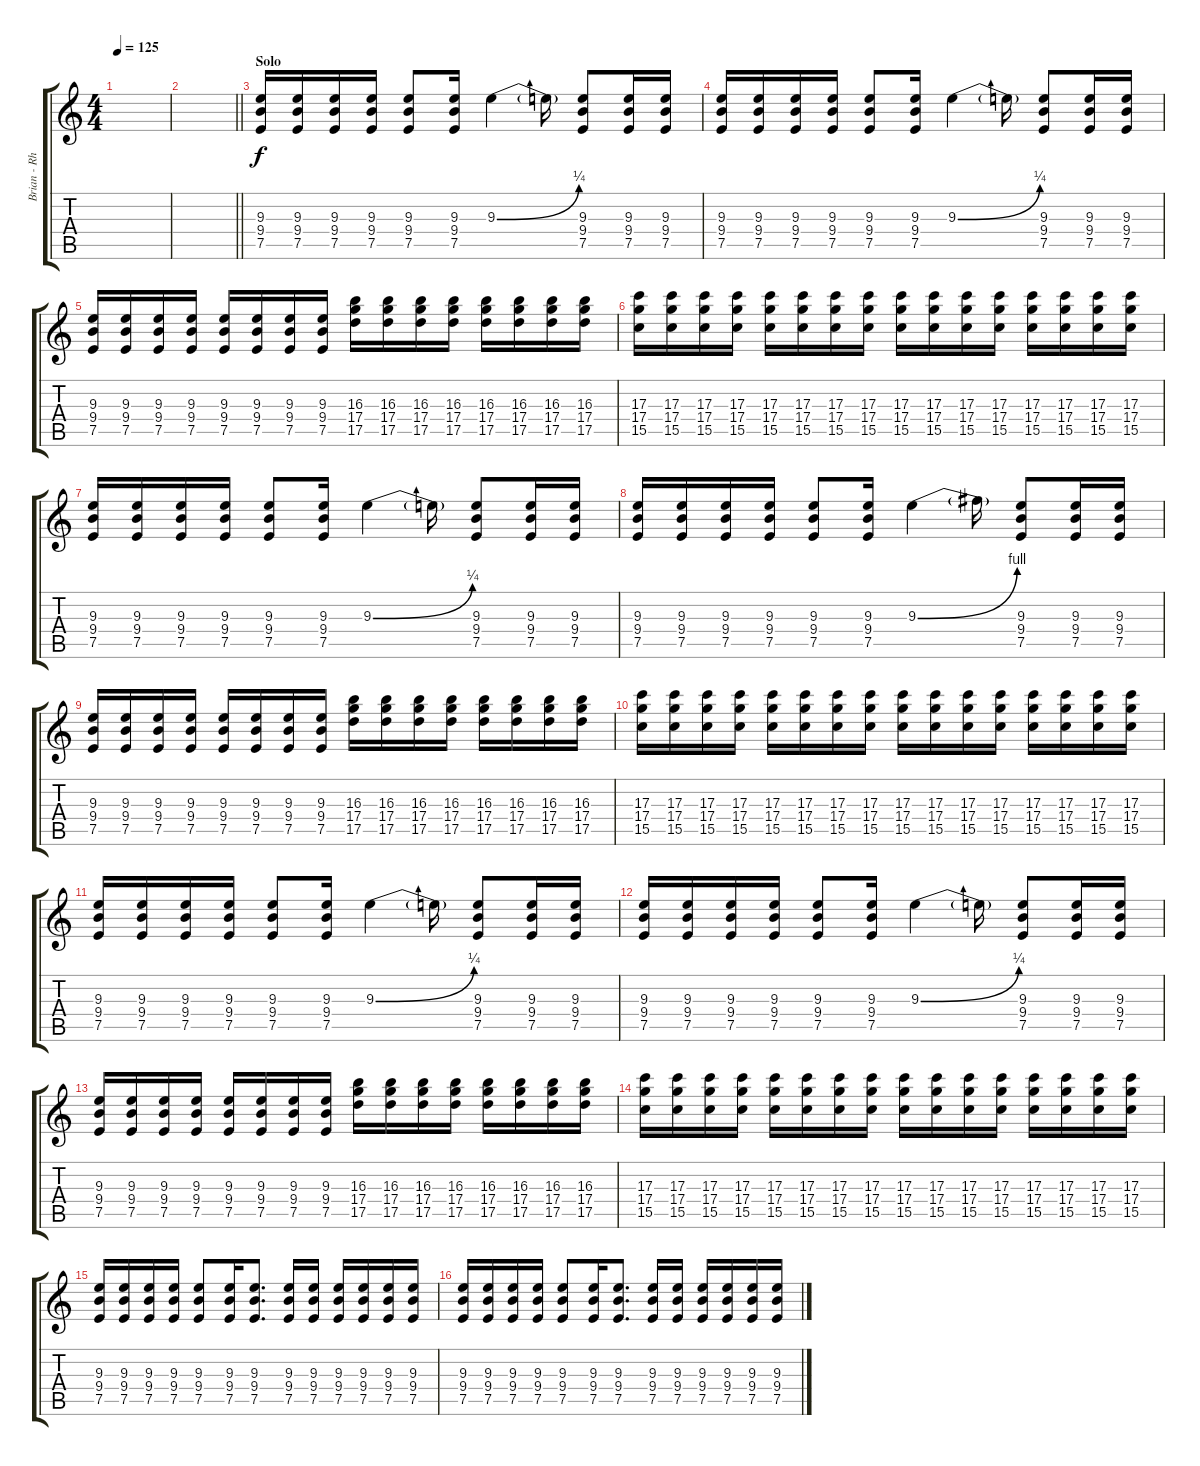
\track ("Brian - Rhythm Guitar II" "Brian - Rh") {instrument electricguitarjazz}
\staff {score tabs}
\tuning (E4 B3 G3 D3 A2 E2) {hide}
\ts (4 4)
\tempo 125
\clef g2
\ks c
|
\barLineRight lightlight
|
\section ("" "Solo")
(9.3 9.4 7.5).16 (9.3 9.4 7.5).16 (9.3 9.4 7.5).16 (9.3 9.4 7.5).16 (9.3 9.4 7.5).8 (9.3 9.4 7.5).16 9.3{be (bend 0 0 60 1)}.4 9.3{t}.16 (9.3 9.4 7.5).8 (9.3 9.4 7.5).16 (9.3 9.4 7.5).16 |
(9.3 9.4 7.5).16 (9.3 9.4 7.5).16 (9.3 9.4 7.5).16 (9.3 9.4 7.5).16 (9.3 9.4 7.5).8 (9.3 9.4 7.5).16 9.3{be (bend 0 0 60 1)}.4 9.3{t}.16 (9.3 9.4 7.5).8 (9.3 9.4 7.5).16 (9.3 9.4 7.5).16 |
(9.3 9.4 7.5).16 (9.3 9.4 7.5).16 (9.3 9.4 7.5).16 (9.3 9.4 7.5).16 (9.3 9.4 7.5).16 (9.3 9.4 7.5).16 (9.3 9.4 7.5).16 (9.3 9.4 7.5).16 (16.3 17.4 17.5).16 (16.3 17.4 17.5).16 (16.3 17.4 17.5).16 (16.3 17.4 17.5).16 (16.3 17.4 17.5).16 (16.3 17.4 17.5).16 (16.3 17.4 17.5).16 (16.3 17.4 17.5).16 |
(17.3 17.4 15.5).16 (17.3 17.4 15.5).16 (17.3 17.4 15.5).16 (17.3 17.4 15.5).16 (17.3 17.4 15.5).16 (17.3 17.4 15.5).16 (17.3 17.4 15.5).16 (17.3 17.4 15.5).16 (17.3 17.4 15.5).16 (17.3 17.4 15.5).16 (17.3 17.4 15.5).16 (17.3 17.4 15.5).16 (17.3 17.4 15.5).16 (17.3 17.4 15.5).16 (17.3 17.4 15.5).16 (17.3 17.4 15.5).16 |
(9.3 9.4 7.5).16 (9.3 9.4 7.5).16 (9.3 9.4 7.5).16 (9.3 9.4 7.5).16 (9.3 9.4 7.5).8 (9.3 9.4 7.5).16 9.3{be (bend 0 0 60 1)}.4 9.3{t}.16 (9.3 9.4 7.5).8 (9.3 9.4 7.5).16 (9.3 9.4 7.5).16 |
(9.3 9.4 7.5).16 (9.3 9.4 7.5).16 (9.3 9.4 7.5).16 (9.3 9.4 7.5).16 (9.3 9.4 7.5).8 (9.3 9.4 7.5).16 9.3{be (bend 0 0 60 4)}.4 9.3{t}.16 (9.3 9.4 7.5).8 (9.3 9.4 7.5).16 (9.3 9.4 7.5).16 |
(9.3 9.4 7.5).16 (9.3 9.4 7.5).16 (9.3 9.4 7.5).16 (9.3 9.4 7.5).16 (9.3 9.4 7.5).16 (9.3 9.4 7.5).16 (9.3 9.4 7.5).16 (9.3 9.4 7.5).16 (16.3 17.4 17.5).16 (16.3 17.4 17.5).16 (16.3 17.4 17.5).16 (16.3 17.4 17.5).16 (16.3 17.4 17.5).16 (16.3 17.4 17.5).16 (16.3 17.4 17.5).16 (16.3 17.4 17.5).16 |
(17.3 17.4 15.5).16 (17.3 17.4 15.5).16 (17.3 17.4 15.5).16 (17.3 17.4 15.5).16 (17.3 17.4 15.5).16 (17.3 17.4 15.5).16 (17.3 17.4 15.5).16 (17.3 17.4 15.5).16 (17.3 17.4 15.5).16 (17.3 17.4 15.5).16 (17.3 17.4 15.5).16 (17.3 17.4 15.5).16 (17.3 17.4 15.5).16 (17.3 17.4 15.5).16 (17.3 17.4 15.5).16 (17.3 17.4 15.5).16 |
(9.3 9.4 7.5).16 (9.3 9.4 7.5).16 (9.3 9.4 7.5).16 (9.3 9.4 7.5).16 (9.3 9.4 7.5).8 (9.3 9.4 7.5).16 9.3{be (bend 0 0 60 1)}.4 9.3{t}.16 (9.3 9.4 7.5).8 (9.3 9.4 7.5).16 (9.3 9.4 7.5).16 |
(9.3 9.4 7.5).16 (9.3 9.4 7.5).16 (9.3 9.4 7.5).16 (9.3 9.4 7.5).16 (9.3 9.4 7.5).8 (9.3 9.4 7.5).16 9.3{be (bend 0 0 60 1)}.4 9.3{t}.16 (9.3 9.4 7.5).8 (9.3 9.4 7.5).16 (9.3 9.4 7.5).16 |
(9.3 9.4 7.5).16 (9.3 9.4 7.5).16 (9.3 9.4 7.5).16 (9.3 9.4 7.5).16 (9.3 9.4 7.5).16 (9.3 9.4 7.5).16 (9.3 9.4 7.5).16 (9.3 9.4 7.5).16 (16.3 17.4 17.5).16 (16.3 17.4 17.5).16 (16.3 17.4 17.5).16 (16.3 17.4 17.5).16 (16.3 17.4 17.5).16 (16.3 17.4 17.5).16 (16.3 17.4 17.5).16 (16.3 17.4 17.5).16 |
(17.3 17.4 15.5).16 (17.3 17.4 15.5).16 (17.3 17.4 15.5).16 (17.3 17.4 15.5).16 (17.3 17.4 15.5).16 (17.3 17.4 15.5).16 (17.3 17.4 15.5).16 (17.3 17.4 15.5).16 (17.3 17.4 15.5).16 (17.3 17.4 15.5).16 (17.3 17.4 15.5).16 (17.3 17.4 15.5).16 (17.3 17.4 15.5).16 (17.3 17.4 15.5).16 (17.3 17.4 15.5).16 (17.3 17.4 15.5).16 |
(9.3 9.4 7.5).16 (9.3 9.4 7.5).16 (9.3 9.4 7.5).16 (9.3 9.4 7.5).16 (9.3 9.4 7.5).8 (9.3 9.4 7.5).16 (9.3 9.4 7.5).8{d} (9.3 9.4 7.5).16 (9.3 9.4 7.5).16 (9.3 9.4 7.5).16 (9.3 9.4 7.5).16 (9.3 9.4 7.5).16 (9.3 9.4 7.5).16 |
(9.3 9.4 7.5).16 (9.3 9.4 7.5).16 (9.3 9.4 7.5).16 (9.3 9.4 7.5).16 (9.3 9.4 7.5).8 (9.3 9.4 7.5).16 (9.3 9.4 7.5).8{d} (9.3 9.4 7.5).16 (9.3 9.4 7.5).16 (9.3 9.4 7.5).16 (9.3 9.4 7.5).16 (9.3 9.4 7.5).16 (9.3 9.4 7.5).16
